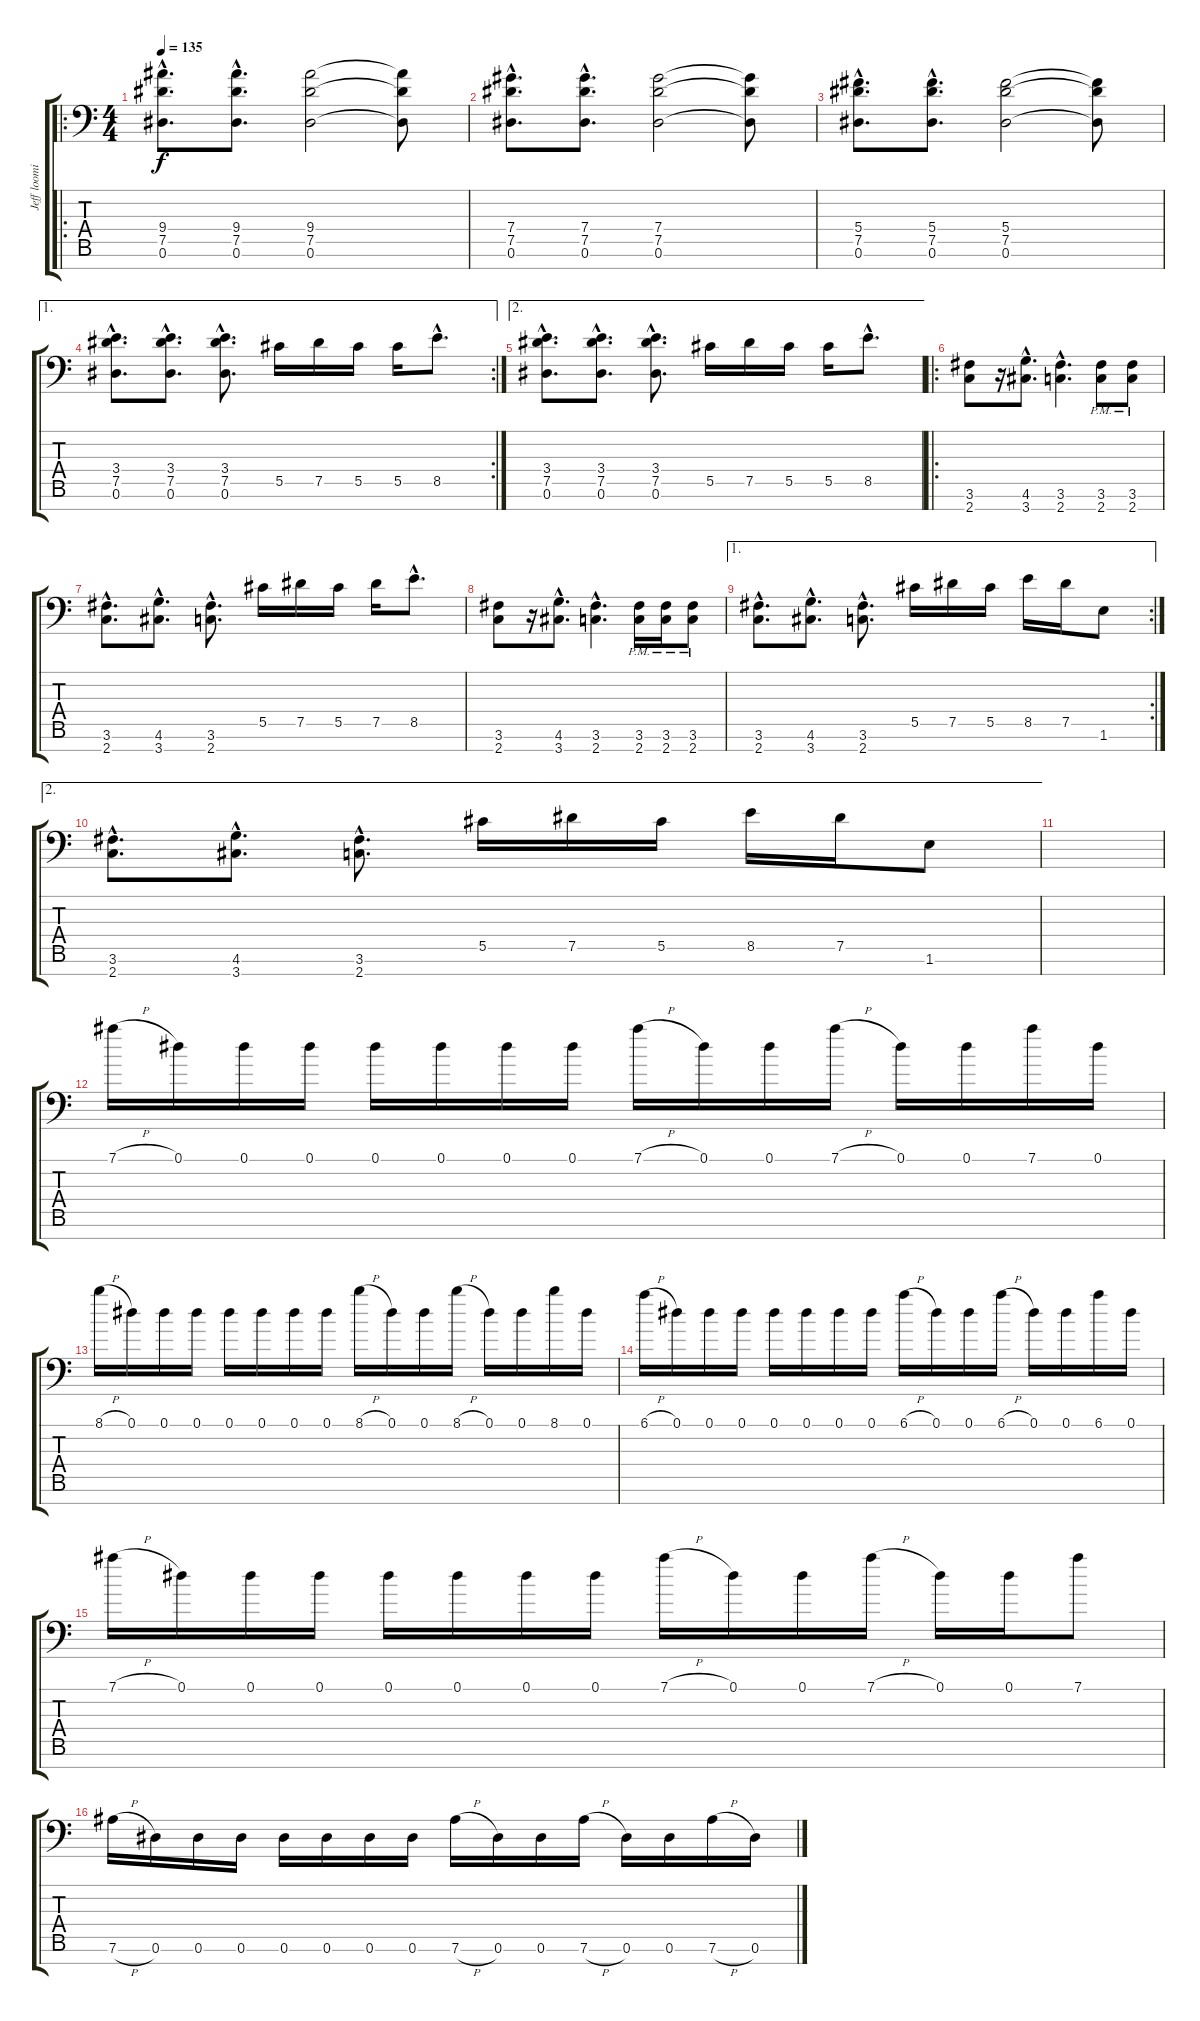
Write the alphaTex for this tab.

\track ("Jeff loomis" "Jeff loomi") {instrument distortionguitar}
\staff {score tabs}
\tuning (Eb4 Bb3 Gb3 Db3 Ab2 Eb2 Bb1) {hide}
\ro
\ts (4 4)
\tempo 135
\clef f4
\ks c
(9.4{hac} 7.5{hac} 0.6{hac}).8{d dy f instrument distortionguitar} (9.4{hac} 7.5{hac} 0.6{hac}).8{d} (9.4 7.5 0.6).2 (9.4{t} 7.5{t} 0.6{t}).8 |
(7.4{hac} 7.5{hac} 0.6{hac}).8{d} (7.4{hac} 7.5{hac} 0.6{hac}).8{d} (7.4 7.5 0.6).2 (7.4{t} 7.5{t} 0.6{t}).8 |
(5.4{hac} 7.5{hac} 0.6{hac}).8{d} (5.4{hac} 7.5{hac} 0.6{hac}).8{d} (5.4 7.5 0.6).2 (5.4{t} 7.5{t} 0.6{t}).8 |
\ae 1
\rc 2
(3.4{hac} 7.5{hac} 0.6{hac}).8{d} (3.4{hac} 7.5{hac} 0.6{hac}).8{d} (3.4{hac} 7.5{hac} 0.6{hac}).8{d} 5.5.16 7.5.16 5.5.16 5.5.16 8.5{hac}.8{d} |
\ae 2
(3.4{hac} 7.5{hac} 0.6{hac}).8{d} (3.4{hac} 7.5{hac} 0.6{hac}).8{d} (3.4{hac} 7.5{hac} 0.6{hac}).8{d} 5.5.16 7.5.16 5.5.16 5.5.16 8.5{hac}.8{d} |
\ro
(3.6 2.7).8 r.16 (4.6{hac} 3.7{hac}).8{d} (3.6{hac} 2.7{hac}).4{d} (3.6{pm} 2.7{pm}).8 (3.6{pm} 2.7{pm}).8 |
(3.6{hac} 2.7{hac}).8{d} (4.6{hac} 3.7{hac}).8{d} (3.6{hac} 2.7{hac}).8{d} 5.5.16 7.5.16 5.5.16 7.5.16 8.5{hac}.8{d} |
(3.6 2.7).8 r.16 (4.6{hac} 3.7{hac}).8{d} (3.6{hac} 2.7{hac}).4{d} (3.6{pm} 2.7{pm}).16 (3.6{pm} 2.7{pm}).16 (3.6{pm} 2.7{pm}).8 |
\ae 1
\rc 2
(3.6{hac} 2.7{hac}).8{d} (4.6{hac} 3.7{hac}).8{d} (3.6{hac} 2.7{hac}).8{d} 5.5.16 7.5.16 5.5.16 8.5.16 7.5.16 1.6.8 |
\ae 2
(3.6{hac} 2.7{hac}).8{d} (4.6{hac} 3.7{hac}).8{d} (3.6{hac} 2.7{hac}).8{d} 5.5.16 7.5.16 5.5.16 8.5.16 7.5.16 1.6.8 |
|
7.1{h}.16 0.1.16 0.1.16 0.1.16 0.1.16 0.1.16 0.1.16 0.1.16 7.1{h}.16 0.1.16 0.1.16 7.1{h}.16 0.1.16 0.1.16 7.1.16 0.1.16 |
8.1{h}.16 0.1.16 0.1.16 0.1.16 0.1.16 0.1.16 0.1.16 0.1.16 8.1{h}.16 0.1.16 0.1.16 8.1{h}.16 0.1.16 0.1.16 8.1.16 0.1.16 |
6.1{h}.16 0.1.16 0.1.16 0.1.16 0.1.16 0.1.16 0.1.16 0.1.16 6.1{h}.16 0.1.16 0.1.16 6.1{h}.16 0.1.16 0.1.16 6.1.16 0.1.16 |
7.1{h}.16 0.1.16 0.1.16 0.1.16 0.1.16 0.1.16 0.1.16 0.1.16 7.1{h}.16 0.1.16 0.1.16 7.1{h}.16 0.1.16 0.1.16 7.1.8 |
7.6{h}.16 0.6.16 0.6.16 0.6.16 0.6.16 0.6.16 0.6.16 0.6.16 7.6{h}.16 0.6.16 0.6.16 7.6{h}.16 0.6.16 0.6.16 7.6{h}.16 0.6.16
